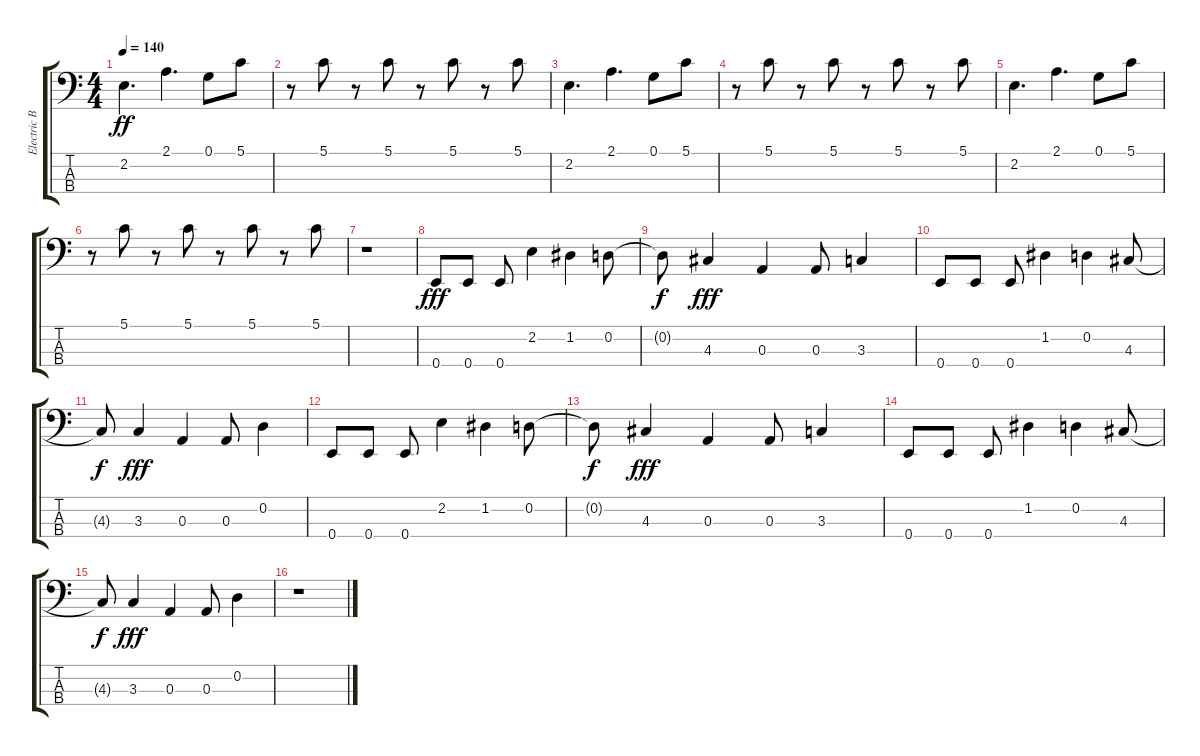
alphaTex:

\track ("Electric Bass (pick)" "Electric B") {instrument electricbasspick}
\staff {score tabs}
\tuning (G2 D2 A1 E1) {hide}
\ts (4 4)
\tempo 140
\clef f4
\ks c
2.2.4{d dy ff} 2.1.4{d} 0.1.8 5.1.8 |
r.8 5.1.8 r.8 5.1.8 r.8 5.1.8 r.8 5.1.8 |
2.2.4{d} 2.1.4{d} 0.1.8 5.1.8 |
r.8 5.1.8 r.8 5.1.8 r.8 5.1.8 r.8 5.1.8 |
2.2.4{d} 2.1.4{d} 0.1.8 5.1.8 |
r.8 5.1.8 r.8 5.1.8 r.8 5.1.8 r.8 5.1.8 |
r.1 |
0.4.8{dy fff} 0.4.8 0.4.8 2.2.4 1.2.4 0.2.8 |
0.2{t}.8{dy f} 4.3.4{dy fff} 0.3.4 0.3.8 3.3.4 |
0.4.8 0.4.8 0.4.8 1.2.4 0.2.4 4.3.8 |
4.3{t}.8{dy f} 3.3.4{dy fff} 0.3.4 0.3.8 0.2.4 |
0.4.8 0.4.8 0.4.8 2.2.4 1.2.4 0.2.8 |
0.2{t}.8{dy f} 4.3.4{dy fff} 0.3.4 0.3.8 3.3.4 |
0.4.8 0.4.8 0.4.8 1.2.4 0.2.4 4.3.8 |
4.3{t}.8{dy f} 3.3.4{dy fff} 0.3.4 0.3.8 0.2.4 |
r.1
